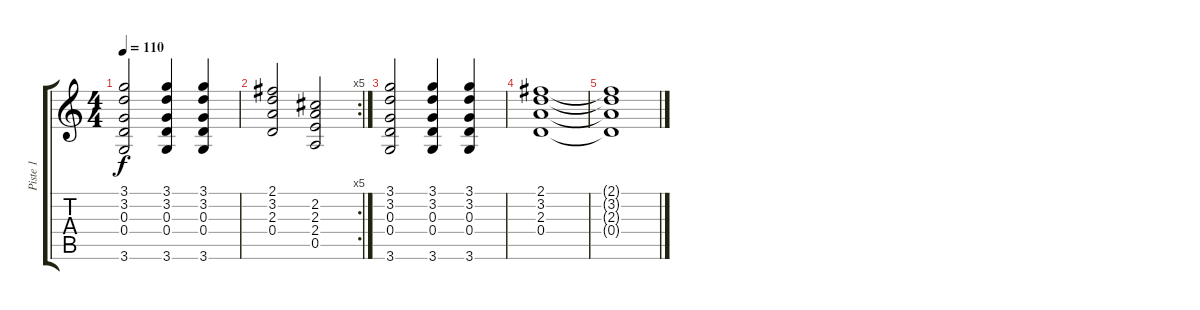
\track ("Piste 1" "Piste 1") {instrument distortionguitar}
\staff {score tabs}
\tuning (E4 B3 G3 D3 A2 E2) {hide}
\ts (4 4)
\tempo 110
\clef g2
\ks c
(3.1 3.2 0.3 0.4 3.6).2{dy f} (3.1 3.2 0.3 0.4 3.6).4 (3.1 3.2 0.3 0.4 3.6).4 |
\rc 5
(2.1 3.2 2.3 0.4).2 (2.2 2.3 2.4 0.5).2 |
(3.1 3.2 0.3 0.4 3.6).2 (3.1 3.2 0.3 0.4 3.6).4 (3.1 3.2 0.3 0.4 3.6).4 |
(2.1 3.2 2.3 0.4).1 |
(2.1{t} 3.2{t} 2.3{t} 0.4{t}).1
